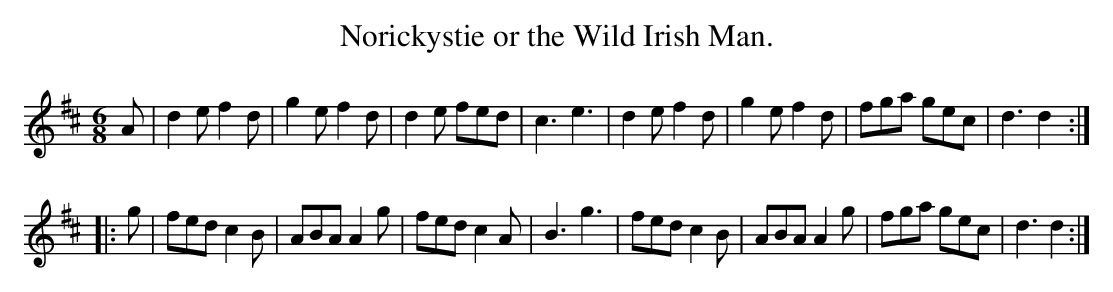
X:1
T:Norickystie or the Wild Irish Man.
M:6/8
L:1/8
K:D
A|d2e f2d|g2e f2d|d2e fed|c3 e3|d2e f2d|g2e f2d|fga gec|d3 d2:|
|:g|fed c2B|ABA A2g|fed c2A|B3 g3|fed c2B|ABA A2g|fga gec|d3 d2:|
